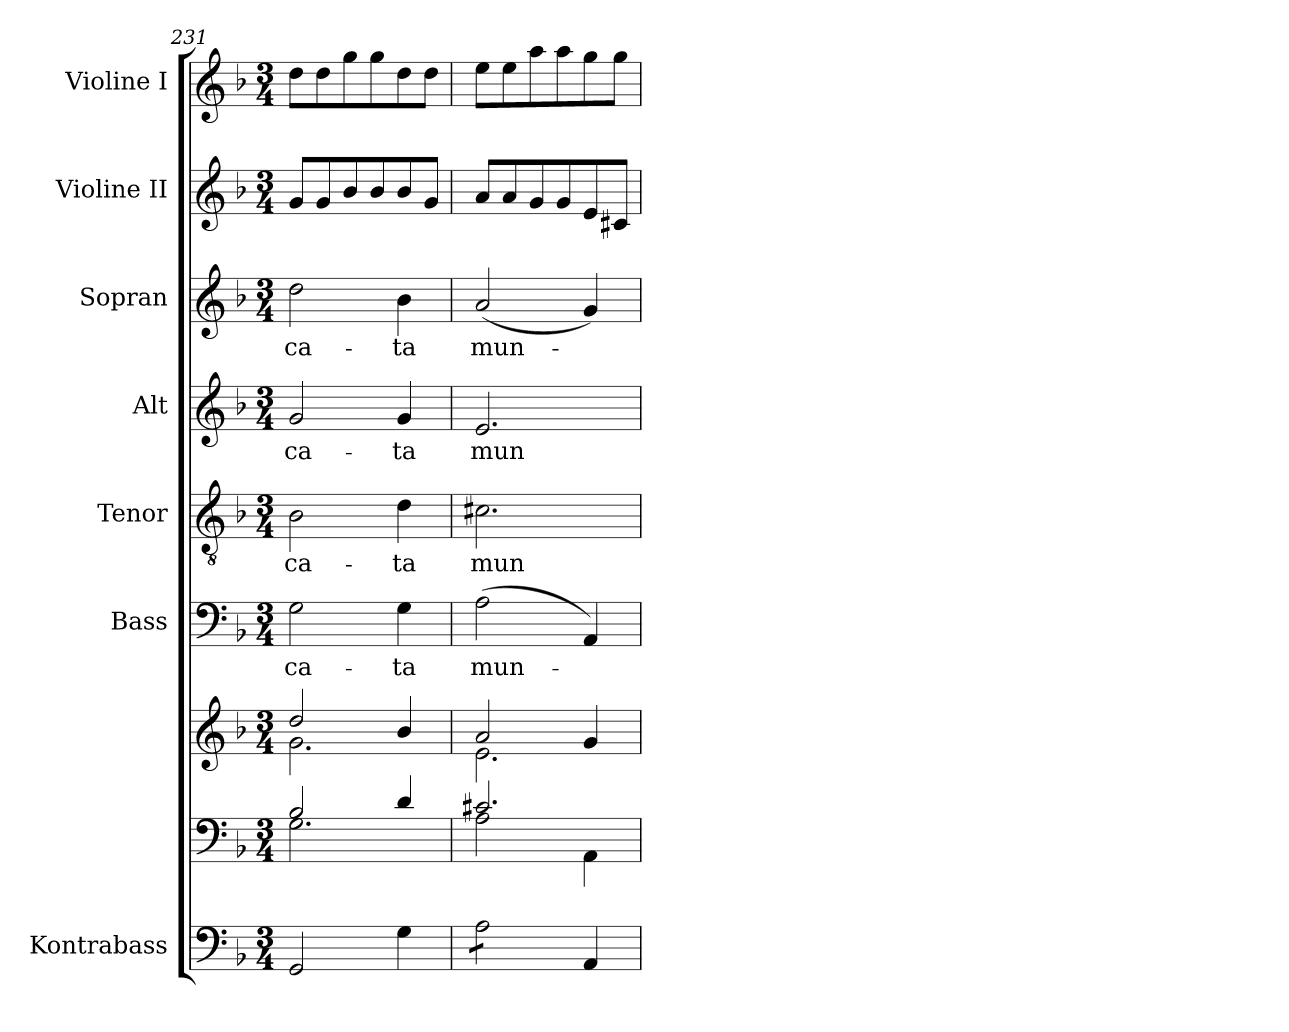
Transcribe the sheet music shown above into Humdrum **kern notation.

**kern	**kern	**kern	**kern	**text	**kern	**text	**kern	**text	**kern	**text	**kern	**kern
*part8	*part7	*part7	*part6	*part6	*part5	*part5	*part4	*part4	*part3	*part3	*part2	*part1
*staff9	*staff8	*staff7	*staff6	*staff6	*staff5	*staff5	*staff4	*staff4	*staff3	*staff3	*staff2	*staff1
*I"Kontrabass	*	*	*I"Bass	*	*I"Tenor	*	*I"Alt	*	*I"Sopran	*	*I"Violine II	*I"Violine I
*I'Kb.	*	*	*I'B.	*	*I'T.	*	*I'A.	*	*I'S.	*	*I'Vl. II	*I'Vl. I
*clefF4	*clefF4	*clefG2	*clefF4	*	*clefGv2	*	*clefG2	*	*clefG2	*	*clefG2	*clefG2
*ITrd7c12	*	*	*	*	*	*	*	*	*	*	*	*
*k[b-]	*k[b-]	*k[b-]	*k[b-]	*	*k[b-]	*	*k[b-]	*	*k[b-]	*	*k[b-]	*k[b-]
*F:	*F:	*F:	*F:	*	*F:	*	*F:	*	*F:	*	*F:	*F:
*M3/4	*M3/4	*M3/4	*M3/4	*	*M3/4	*	*M3/4	*	*M3/4	*	*M3/4	*M3/4
=231	=231	=231	=231	=231	=231	=231	=231	=231	=231	=231	=231	=231
*	*^	*^	*	*	*	*	*	*	*	*	*	*
!	!	!	!	!	!	!LO:LY:b	!	!LO:LY:b	!	!LO:LY:b	!	!LO:LY:b	!	!
2GGG/	2B-/	2.G\	2dd/	2.g\	2G\	-ca-	2B-\	-ca-	2g/	-ca-	2dd\	-ca-	8g/L	8dd\L
.	.	.	.	.	.	.	.	.	.	.	.	.	8g/	8dd\
.	.	.	.	.	.	.	.	.	.	.	.	.	8b-/	8gg\
.	.	.	.	.	.	.	.	.	.	.	.	.	8b-/	8gg\
!	!	!	!	!	!	!LO:LY:b	!	!LO:LY:b	!	!LO:LY:b	!	!LO:LY:b	!	!
4GG\	4d/	.	4b-/	.	4G\	-ta	4d\	-ta	4g/	-ta	4b-\	-ta	8b-/	8dd\
.	.	.	.	.	.	.	.	.	.	.	.	.	8g/J	8dd\J
!!LO:PB:g=z
=232	=232	=232	=232	=232	=232	=232	=232	=232	=232	=232	=232	=232	=232	=232
!	!	!	!	!	!	!LO:LY:b	!	!LO:LY:b	!	!LO:LY:b	!	!LO:LY:b	!	!
*tremolo	*	*	*	*	*	*	*	*	*	*	*	*	*	*
8AA\L	2.c#X/	2A\	2a/	2.e\	(>2A\	mun-	2.c#X\	mun-	2.e/	mun-	(<2a/	mun-	8a/L	8ee\L
8AA\	.	.	.	.	.	.	.	.	.	.	.	.	8a/	8ee\
8AA\	.	.	.	.	.	.	.	.	.	.	.	.	8g/	8aa\
8AA\J	.	.	.	.	.	.	.	.	.	.	.	.	8g/	8aa\
*Xtremolo	*	*	*	*	*	*	*	*	*	*	*	*	*	*
4AAA/	.	4AA\	4g/	.	4AA/)	.	.	.	.	.	4g/)	.	8e/	8gg\
.	.	.	.	.	.	.	.	.	.	.	.	.	8c#X/J	8gg\J
*	*v	*v	*	*	*	*	*	*	*	*	*	*	*	*
*	*	*v	*v	*	*	*	*	*	*	*	*	*	*
=	=	=	=	=	=	=	=	=	=	=	=	=
*-	*-	*-	*-	*-	*-	*-	*-	*-	*-	*-	*-	*-
